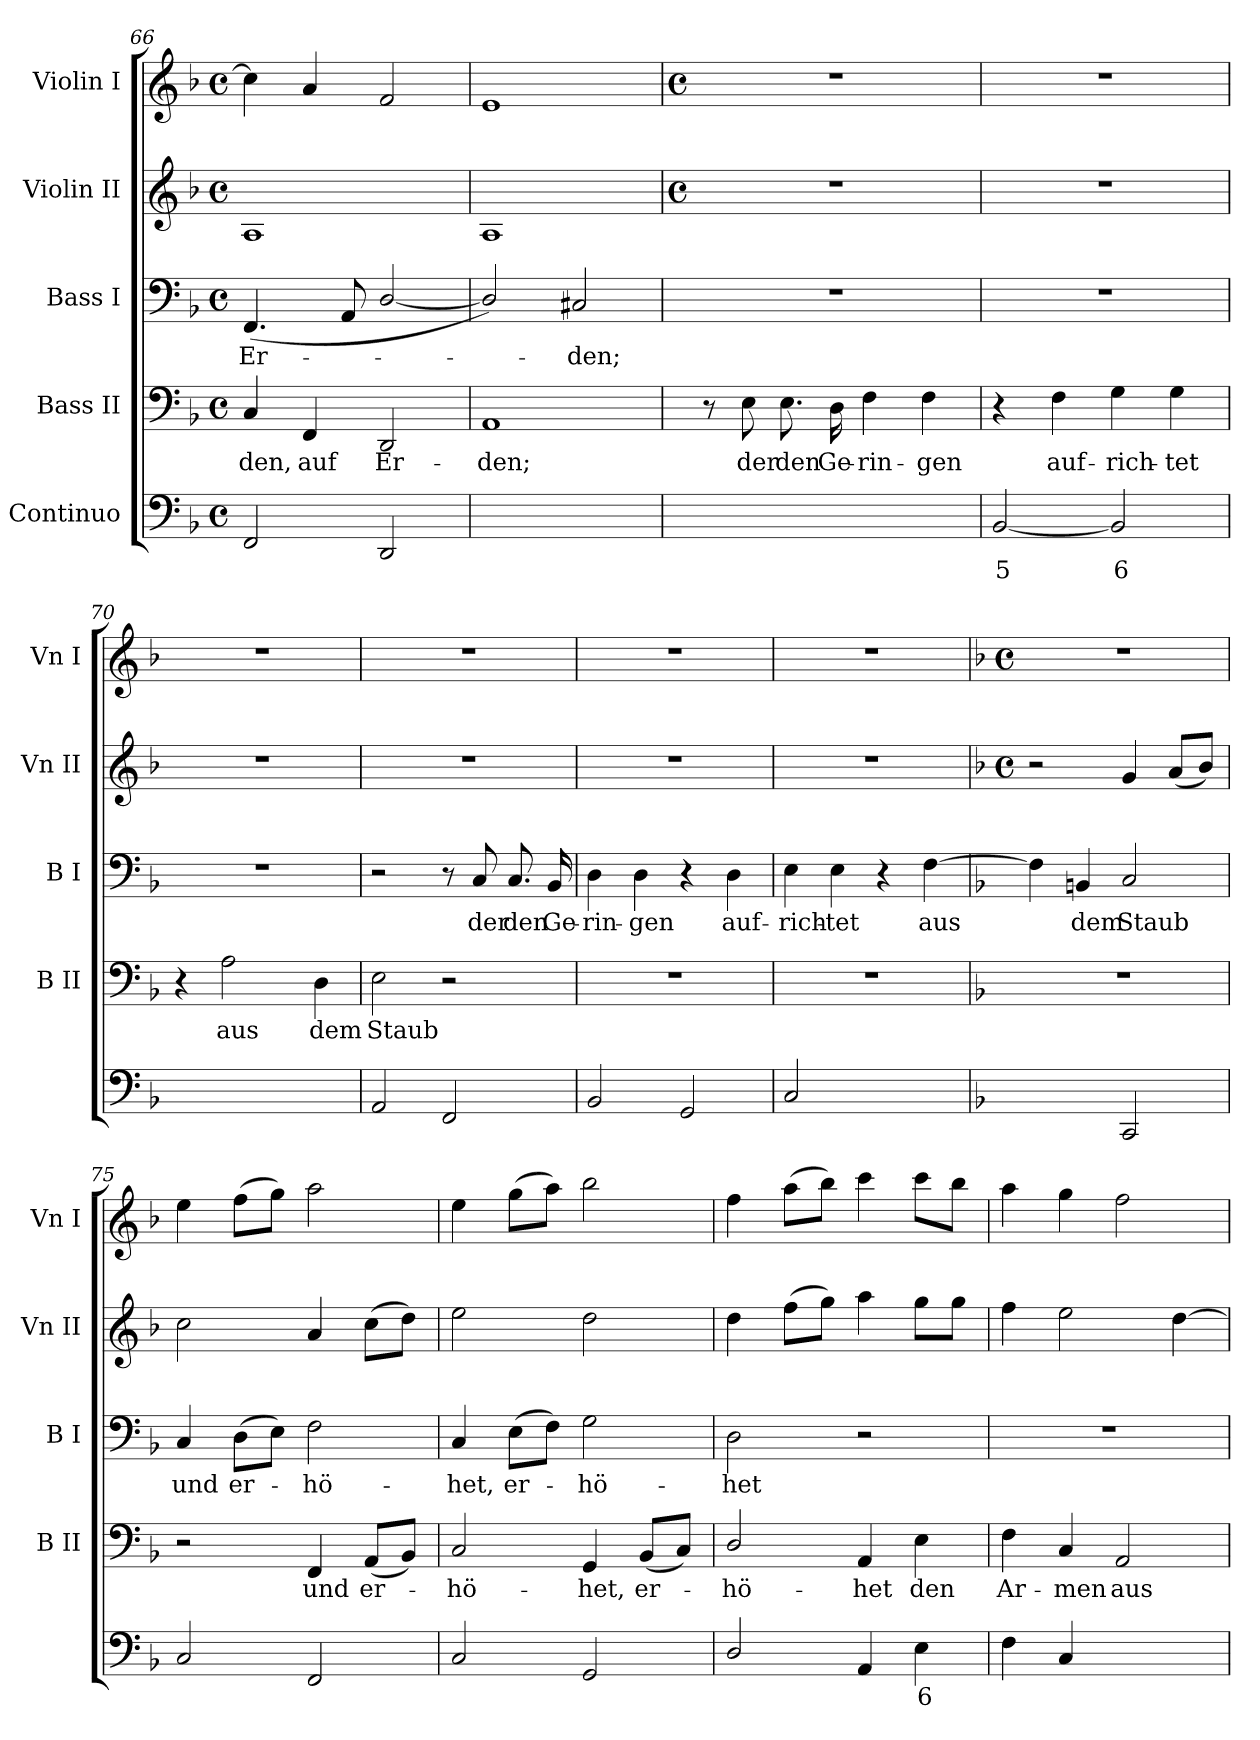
**kern	**text	**text	**kern	**text	**kern	**text	**kern	**kern
*part5	*part5	*part5	*part4	*part4	*part3	*part3	*part2	*part1
*staff5	*staff5	*staff5	*staff4	*staff4	*staff3	*staff3	*staff2	*staff1
*I"Continuo	*	*	*I"Bass II	*	*I"Bass I	*	*I"Violin II	*I"Violin I
*	*	*	*I'B II	*	*I'B I	*	*I'Vn II	*I'Vn I
*clefF4	*	*	*clefF4	*	*clefF4	*	*clefG2	*clefG2
*k[b-]	*	*	*k[b-]	*	*k[b-]	*	*k[b-]	*k[b-]
*F:	*	*	*F:	*	*F:	*	*F:	*F:
*M4/4	*	*	*M4/4	*	*M4/4	*	*M4/4	*M4/4
*met(c)	*	*	*met(c)	*	*met(c)	*	*met(c)	*met(c)
=66	=66	=66	=66	=66	=66	=66	=66	=66
!	!	!	!	!LO:LY:b	!	!LO:LY:b	!	!
2FF	.	.	4C	-den,	(<4.FF	Er-	1A	4cc]
!	!	!	!	!LO:LY:b	!	!	!	!
.	.	.	4FF	auf	.	.	.	4a
.	.	.	.	.	8AA	.	.	.
!	!	!	!	!LO:LY:b	!	!	!	!
2DD	.	.	2DD	Er-	[2D/	.	.	2f
=67	=67	=67	=67	=67	=67	=67	=67	=67
!	!LO:LY:b	!	!	!LO:LY:b	!	!	!	!
[2AAyy	4	.	1AA	-den;	2D/])	.	1A	1e
!	!	!	!	!	!	!LO:LY:b	!	!
2AAyy]	.	.	.	.	2C#X	den;	.	.
!!LO:LB:g=z
=68	=68	=68	=68	=68	=68	=68	=68	=68
*	*	*	*	*	*	*	*M4/4	*M4/4
*	*	*	*	*	*	*	*met(c)	*met(c)
!	!LO:LY:b	!	!	!	!	!	!	!
[2AAyy	5	.	8r	.	1r	.	1r	1r
!	!	!	!	!LO:LY:b	!	!	!	!
.	.	.	8E	der	.	.	.	.
!	!	!	!	!LO:LY:b	!	!	!	!
.	.	.	8.E	den	.	.	.	.
!	!	!	!	!LO:LY:b	!	!	!	!
.	.	.	16D	Ge-	.	.	.	.
!	!LO:LY:b	!	!	!LO:LY:b	!	!	!	!
2AAyy]	6	.	4F	-rin-	.	.	.	.
!	!	!	!	!LO:LY:b	!	!	!	!
.	.	.	4F	-gen	.	.	.	.
=69	=69	=69	=69	=69	=69	=69	=69	=69
!	!LO:LY:b	!	!	!	!	!	!	!
[2BB-	5	.	4r	.	1r	.	1r	1r
!	!	!	!	!LO:LY:b	!	!	!	!
.	.	.	4F	auf-	.	.	.	.
!	!LO:LY:b	!	!	!LO:LY:b	!	!	!	!
2BB-]	6	.	4G	-rich-	.	.	.	.
!	!	!	!	!LO:LY:b	!	!	!	!
.	.	.	4G	-tet	.	.	.	.
=70	=70	=70	=70	=70	=70	=70	=70	=70
!	!LO:LY:b	!	!	!	!	!	!	!
[4Cyy	5	.	4r	.	1r	.	1r	1r
!	!LO:LY:b	!	!	!LO:LY:b	!	!	!	!
4Cyy]	6	.	2A	aus	.	.	.	.
!	!LO:LY:b	!	!	!	!	!	!	!
[4BB-yy	7	.	.	.	.	.	.	.
!	!LO:LY:b	!	!	!LO:LY:b	!	!	!	!
4BB-yy]	6	.	4D	dem	.	.	.	.
=71	=71	=71	=71	=71	=71	=71	=71	=71
!	!	!	!	!LO:LY:b	!	!	!	!
2AA	.	.	2E	Staub	2r	.	1r	1r
2FF	.	.	2r	.	8r	.	.	.
!	!	!	!	!	!	!LO:LY:b	!	!
.	.	.	.	.	8C	der	.	.
!	!	!	!	!	!	!LO:LY:b	!	!
.	.	.	.	.	8.C	den	.	.
!	!	!	!	!	!	!LO:LY:b	!	!
.	.	.	.	.	16BB-	Ge-	.	.
=72	=72	=72	=72	=72	=72	=72	=72	=72
!	!	!	!	!	!	!LO:LY:b	!	!
2BB-	.	.	1r	.	4D	-rin-	1r	1r
!	!	!	!	!	!	!LO:LY:b	!	!
.	.	.	.	.	4D	-gen	.	.
2GG	.	.	.	.	4r	.	.	.
!	!	!	!	!	!	!LO:LY:b	!	!
.	.	.	.	.	4D	auf-	.	.
=73	=73	=73	=73	=73	=73	=73	=73	=73
!	!	!	!	!	!	!LO:LY:b	!	!
2C	.	.	1r	.	4E	-rich-	1r	1r
!	!	!	!	!	!	!LO:LY:b	!	!
.	.	.	.	.	4E	-tet	.	.
!	!LO:LY:b	!	!	!	!	!	!	!
[4AAyy	5	.	.	.	4r	.	.	.
!	!LO:LY:b	!	!	!	!	!LO:LY:b	!	!
4AAyy]	6	.	.	.	[4F	aus	.	.
!!LO:LB:g=z
=74	=74	=74	=74	=74	=74	=74	=74	=74
*	*	*	*	*	*	*	*k[b-]	*k[b-]
*	*	*	*	*	*	*	*F:	*F:
*	*	*	*	*	*	*	*M4/4	*M4/4
*	*	*	*	*	*	*	*met(c)	*met(c)
!	!LO:LY:b	!	!	!	!	!	!	!
[4GGyy	4	.	1r	.	4F]	.	2r	1r
!	!	!	!	!	!	!LO:LY:b	!	!
4GGyy]	.	.	.	.	4BBn	dem	.	.
!	!	!	!	!	!	!LO:LY:b	!	!
2CC	.	.	.	.	2C	Staub	4g	.
.	.	.	.	.	.	.	(<8aL	.
.	.	.	.	.	.	.	8b-J)	.
=75	=75	=75	=75	=75	=75	=75	=75	=75
!	!	!	!	!	!	!LO:LY:b	!	!
2C	.	.	2r	.	4C	und	2cc	4ee
!	!	!	!	!	!	!LO:LY:b	!	!
.	.	.	.	.	(>8DL	er-	.	(>8ffL
.	.	.	.	.	8EJ)	.	.	8ggJ)
!	!	!	!	!LO:LY:b	!	!LO:LY:b	!	!
2FF	.	.	4FF	und	2F	hö-	4a	2aa
!	!	!	!	!LO:LY:b	!	!	!	!
.	.	.	(<8AAL	er-	.	.	(>8ccL	.
.	.	.	8BB-J)	.	.	.	8ddJ)	.
=76	=76	=76	=76	=76	=76	=76	=76	=76
!	!	!	!	!LO:LY:b	!	!LO:LY:b	!	!
2C	.	.	2C	hö-	4C	-het,	2ee	4ee
!	!	!	!	!	!	!LO:LY:b	!	!
.	.	.	.	.	(>8EL	er-	.	(>8ggL
.	.	.	.	.	8FJ)	.	.	8aaJ)
!	!	!	!	!LO:LY:b	!	!LO:LY:b	!	!
2GG	.	.	4GG	-het,	2G	hö-	2dd	2bb-
!	!	!	!	!LO:LY:b	!	!	!	!
.	.	.	(<8BB-L	er-	.	.	.	.
.	.	.	8CJ)	.	.	.	.	.
=77	=77	=77	=77	=77	=77	=77	=77	=77
!	!	!	!	!LO:LY:b	!	!LO:LY:b	!	!
2D/	.	.	2D/	hö-	2D	-het	4dd	4ff
.	.	.	.	.	.	.	(>8ffL	(>8aaL
.	.	.	.	.	.	.	8ggJ)	8bb-J)
!	!	!	!	!LO:LY:b	!	!	!	!
4AA	.	.	4AA	-het	2r	.	4aa	4ccc
!	!LO:LY:b	!	!	!LO:LY:b	!	!	!	!
4E	6	.	4E	den	.	.	8ggL	8cccL
.	.	.	.	.	.	.	8ggJ	8bb-J
=78	=78	=78	=78	=78	=78	=78	=78	=78
!	!	!	!	!LO:LY:b	!	!	!	!
4F	.	.	4F	Ar-	1r	.	4ff	4aa
!	!	!	!	!LO:LY:b	!	!	!	!
4C	.	.	4C	-men	.	.	2ee	4gg
!	!LO:LY:b	!	!	!LO:LY:b	!	!	!	!
[4AAyy	6	.	2AA	aus	.	.	.	2ff
!	!LO:LY:b	!LO:LY:b	!	!	!	!	!	!
4AAyy_	6	4	.	.	.	.	[4dd	.
=	=	=	=	=	=	=	=	=
*-	*-	*-	*-	*-	*-	*-	*-	*-
